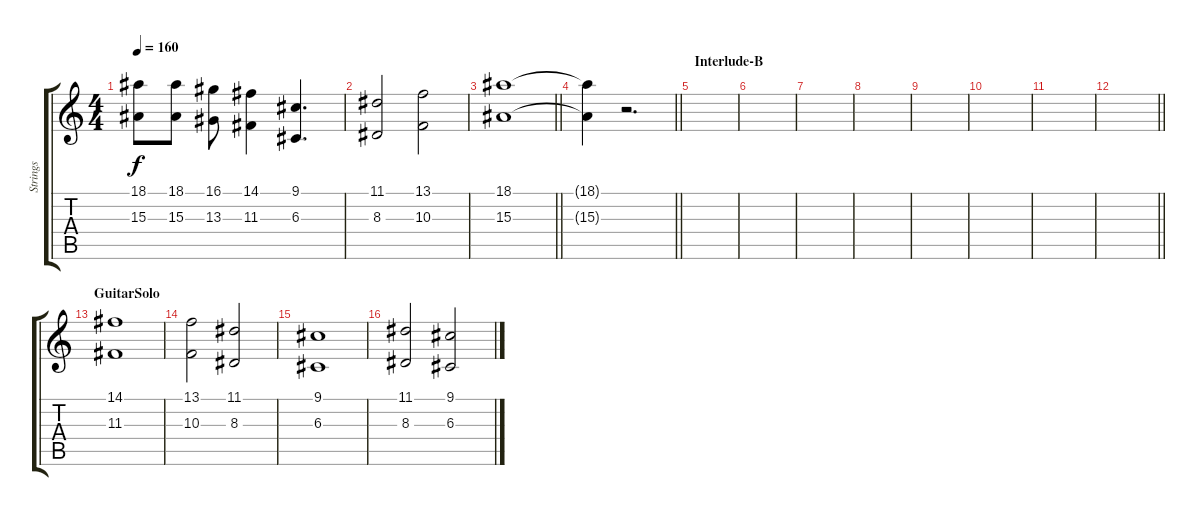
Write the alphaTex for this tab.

\track ("Strings" "Strings") {instrument stringensemble1}
\staff {score tabs}
\tuning (E4 B3 G3 D3 A2 E2) {hide}
\ts (4 4)
\tempo 160
\clef g2
\ks c
(18.1{t} 15.3{t}).8{dy f} (18.1 15.3).8 (16.1 13.3).8 (14.1 11.3).4 (9.1 6.3).4{d} |
(11.1 8.3).2 (13.1 10.3).2 |
\barLineRight lightlight
(18.1 15.3).1 |
\barLineRight lightlight
(18.1{t} 15.3{t}).4 r.2{d} |
\section ("" "Interlude-B")
|
|
|
|
|
|
|
\barLineRight lightlight
|
\section ("" "GuitarSolo")
(14.1 11.3).1 |
(13.1 10.3).2 (11.1 8.3).2 |
(9.1 6.3).1 |
(11.1 8.3).2 (9.1 6.3).2
